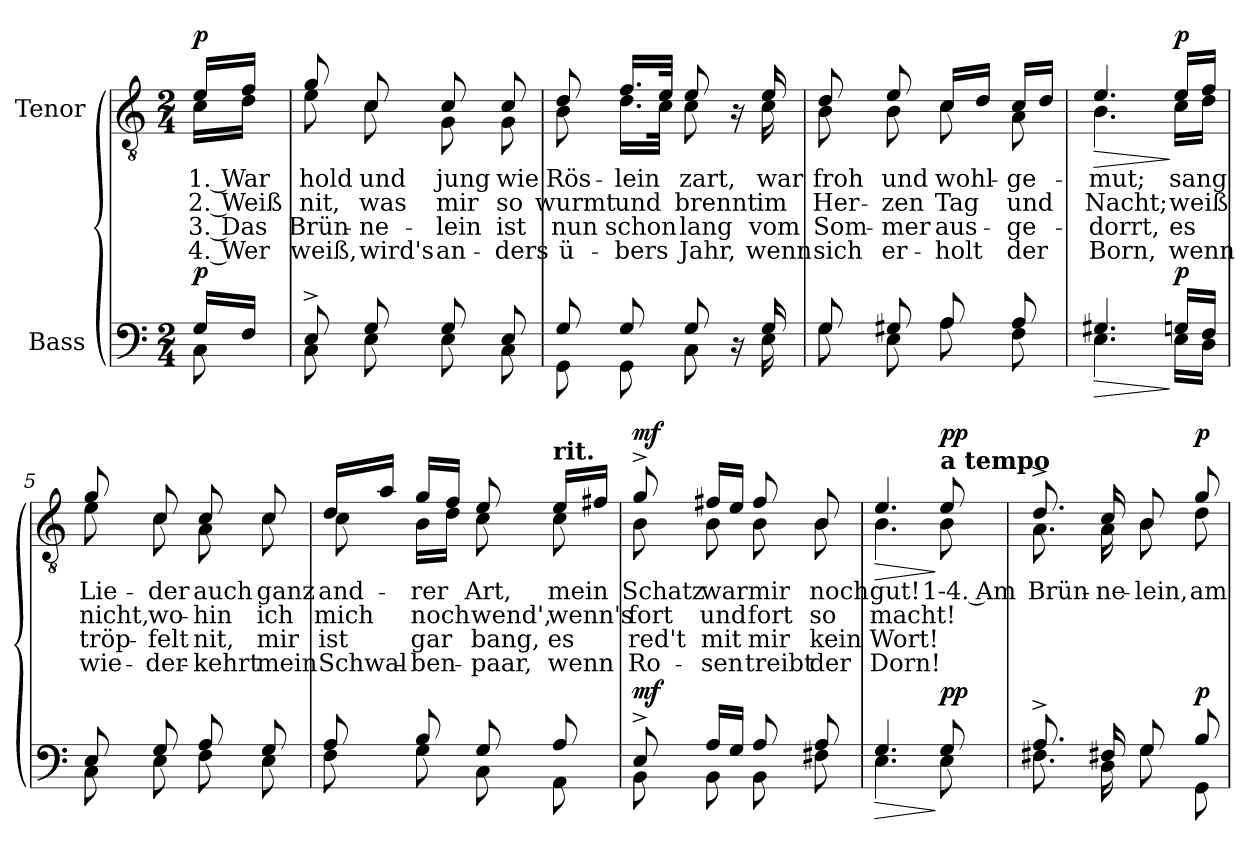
**kern	**dynam	**kern	**text	**text	**text	**text	**dynam
*part2	*part2	*part1	*part1	*part1	*part1	*part1	*part1
*staff2	*staff2	*staff1	*staff1	*staff1	*staff1	*staff1	*staff1
*I"Bass	*	*I"Tenor	*	*	*	*	*
*clefF4	*	*clefGv2	*	*	*	*	*
*k[]	*	*k[]	*	*	*	*	*
*M2/4	*	*M2/4	*	*	*	*	*
=	=	=	=	=	=	=	=
*^	*	*	*	*	*	*	*
!	!	!	!LO:TX:a:B:t=Innig	!	!	!	!	!
!	!	!LO:DY:a	!	!LO:LY:b	!LO:LY:b	!LO:LY:b	!LO:LY:b	!LO:DY:a
*	*	*	*^	*	*	*	*	*
16G/LL	8C\	p	16e/LL	16c\LL	1. War	2. Weiß	3. Das	4. Wer	p
16F/JJ	.	.	16f/JJ	16d\JJ	.	.	.	.	.
=1	=1	=1	=1	=1	=1	=1	=1	=1	=1
!	!	!	!	!	!LO:LY:b	!LO:LY:b	!LO:LY:b	!LO:LY:b	!
8E^/	8C\	.	8g/	8e\	hold	nit,	Brün-	weiß,	.
!	!	!	!	!	!LO:LY:b	!LO:LY:b	!LO:LY:b	!LO:LY:b	!
8G/	8E\	.	8c/	8c\	und	was	-ne-	wird's	.
!	!	!	!	!	!LO:LY:b	!LO:LY:b	!LO:LY:b	!LO:LY:b	!
8G/	8E\	.	8c/	8G\	jung	mir	-lein	an-	.
!	!	!	!	!	!LO:LY:b	!LO:LY:b	!LO:LY:b	!LO:LY:b	!
8E/	8C\	.	8c/	8G\	wie	so	ist	-ders	.
=2	=2	=2	=2	=2	=2	=2	=2	=2	=2
!	!	!	!	!	!LO:LY:b	!LO:LY:b	!LO:LY:b	!LO:LY:b	!
8G/	8GG\	.	8d/	8B\	Rös-	wurmt	nun	ü-	.
!	!	!	!	!	!LO:LY:b	!LO:LY:b	!LO:LY:b	!LO:LY:b	!
8G/	8GG\	.	16.f/LL	16.d\LL	-lein	und	schon	-bers	.
.	.	.	32e/JJk	32c\JJk	.	.	.	.	.
!	!	!	!	!	!LO:LY:b	!LO:LY:b	!LO:LY:b	!LO:LY:b	!
8G/	8C\	.	8e/	8c\	zart,	brennt	lang	Jahr,	.
16r	16ryy	.	16r	16ryy	.	.	.	.	.
!	!	!	!	!	!LO:LY:b	!LO:LY:b	!LO:LY:b	!LO:LY:b	!
16G/	16E\	.	16e/	16c\	war	im	vom	wenn	.
!!LO:LB:g=z	!!
=3	=3	=3	=3	=3	=3	=3	=3	=3	=3
!	!	!	!	!	!LO:LY:b	!LO:LY:b	!LO:LY:b	!LO:LY:b	!
8G/	8G\	.	8d/	8B\	froh	Her-	Som-	sich	.
!	!	!	!	!	!LO:LY:b	!LO:LY:b	!LO:LY:b	!LO:LY:b	!
8G#X/	8E\	.	8e/	8B\	und	-zen	-mer	er-	.
!	!	!	!	!	!LO:LY:b	!LO:LY:b	!LO:LY:b	!LO:LY:b	!
8A/	8A\	.	16c/LL	8c\	wohl-	Tag	aus-	-holt	.
.	.	.	16d/JJ	.	.	.	.	.	.
!	!	!	!	!	!LO:LY:b	!LO:LY:b	!LO:LY:b	!LO:LY:b	!
8A/	8F\	.	16c/LL	8A\	-ge-	und	-ge-	der	.
.	.	.	16d/JJ	.	.	.	.	.	.
=4	=4	=4	=4	=4	=4	=4	=4	=4	=4
!	!	!LO:HP:b	!	!	!LO:LY:b	!LO:LY:b	!LO:LY:b	!LO:LY:b	!LO:HP:b
4.G#X/	4.E\	>	4.e/	4.B\	-mut;	Nacht;	-dorrt,	Born,	>
!	!	!LO:DY:n=1:a	!	!	!LO:LY:b	!LO:LY:b	!LO:LY:b	!LO:LY:b	!LO:DY:n=1:a
16Gn/LL	16E\LL	] p	16e/LL	16c\LL	sang	weiß	es	wenn	] p
16F/JJ	16D\JJ	.	16f/JJ	16d\JJ	.	.	.	.	.
=5	=5	=5	=5	=5	=5	=5	=5	=5	=5
!	!	!	!	!	!LO:LY:b	!LO:LY:b	!LO:LY:b	!LO:LY:b	!
8E/	8C\	.	8g/	8e\	Lie-	nicht,	tröp-	wie-	.
!	!	!	!	!	!LO:LY:b	!LO:LY:b	!LO:LY:b	!LO:LY:b	!
8G/	8E\	.	8c/	8c\	-der	wo-	-felt	-der-	.
!	!	!	!	!	!LO:LY:b	!LO:LY:b	!LO:LY:b	!LO:LY:b	!
8A/	8F\	.	8c/	8A\	auch	-hin	nit,	-kehrt	.
!	!	!	!	!	!LO:LY:b	!LO:LY:b	!LO:LY:b	!LO:LY:b	!
8G/	8E\	.	8c/	8c\	ganz	ich	mir	mein	.
!!LO:LB:g=z	!!
=6	=6	=6	=6	=6	=6	=6	=6	=6	=6
!	!	!	!	!	!LO:LY:b	!LO:LY:b	!LO:LY:b	!LO:LY:b	!
8A/	8F\	.	16d/LL	8c\	and-	mich	ist	Schwal-	.
.	.	.	16a/JJ	.	.	.	.	.	.
!	!	!	!	!	!LO:LY:b	!LO:LY:b	!LO:LY:b	!LO:LY:b	!
8B/	8G\	.	16g/LL	16B\LL	-rer	noch	gar	-ben-	.
.	.	.	16f/JJ	16d\JJ	.	.	.	.	.
!	!	!	!	!	!LO:LY:b	!LO:LY:b	!LO:LY:b	!LO:LY:b	!
8G/	8C\	.	8e/	8c\	Art,	wend',	bang,	-paar,	.
!	!	!	!LO:TX:a:B:t=rit.	!	!	!	!	!	!
!	!	!	!	!	!LO:LY:b	!LO:LY:b	!LO:LY:b	!LO:LY:b	!
8A/	8AA\	.	16e/LL	8c\	mein	wenn's	es	wenn	.
.	.	.	16f#X/JJ	.	.	.	.	.	.
=7	=7	=7	=7	=7	=7	=7	=7	=7	=7
!	!	!LO:DY:a	!	!	!LO:LY:b	!LO:LY:b	!LO:LY:b	!LO:LY:b	!LO:DY:a
8E^/	8BB\	mf	8g^/	8B\	Schatz	fort	red't	Ro-	mf
!	!	!	!	!	!LO:LY:b	!LO:LY:b	!LO:LY:b	!LO:LY:b	!
16A/LL	8BB\	.	16f#X/LL	8B\	war	und	mit	-sen	.
16G/JJ	.	.	16e/JJ	.	.	.	.	.	.
!	!	!	!	!	!LO:LY:b	!LO:LY:b	!LO:LY:b	!LO:LY:b	!
8A/	8BB\	.	8f#/	8B\	mir	fort	mir	treibt	.
!	!	!	!	!	!LO:LY:b	!LO:LY:b	!LO:LY:b	!LO:LY:b	!
8A/	8F#X\	.	8B/	8B\	noch	so	kein	der	.
=8	=8	=8	=8	=8	=8	=8	=8	=8	=8
!	!	!LO:HP:b	!	!	!LO:LY:b	!LO:LY:b	!LO:LY:b	!LO:LY:b	!LO:HP:b
4.G/	4.E\	>	4.e/	4.B\	gut!	macht!	Wort!	Dorn!	>
!	!	!	!LO:TX:a:B:t=a tempo	!	!	!	!	!	!
!	!	!LO:DY:n=1:a	!	!	!LO:LY:b	!	!	!	!LO:DY:n=1:a
8G/	8E\	] pp	8e/	8B\	1-4. Am	.	.	.	] pp
!!LO:PB:g=z	!!
=9	=9	=9	=9	=9	=9	=9	=9	=9	=9
!	!	!	!	!	!LO:LY:b	!	!	!	!
8.A^/	8.F#X\	.	8.d^/	8.A\	Brün-	.	.	.	.
!	!	!	!	!	!LO:LY:b	!	!	!	!
16F#X/	16D\	.	16c/	16A\	-ne-	.	.	.	.
!	!	!	!	!	!LO:LY:b	!	!	!	!
8G/	8G\	.	8B/	8B\	-lein,	.	.	.	.
!	!	!LO:DY:a	!	!	!LO:LY:b	!	!	!	!LO:DY:a
8B/	8GG\	p	8g/	8d\	am	.	.	.	p
*v	*v	*	*	*	*	*	*	*	*
*	*	*v	*v	*	*	*	*	*
=	=	=	=	=	=	=	=
*-	*-	*-	*-	*-	*-	*-	*-
